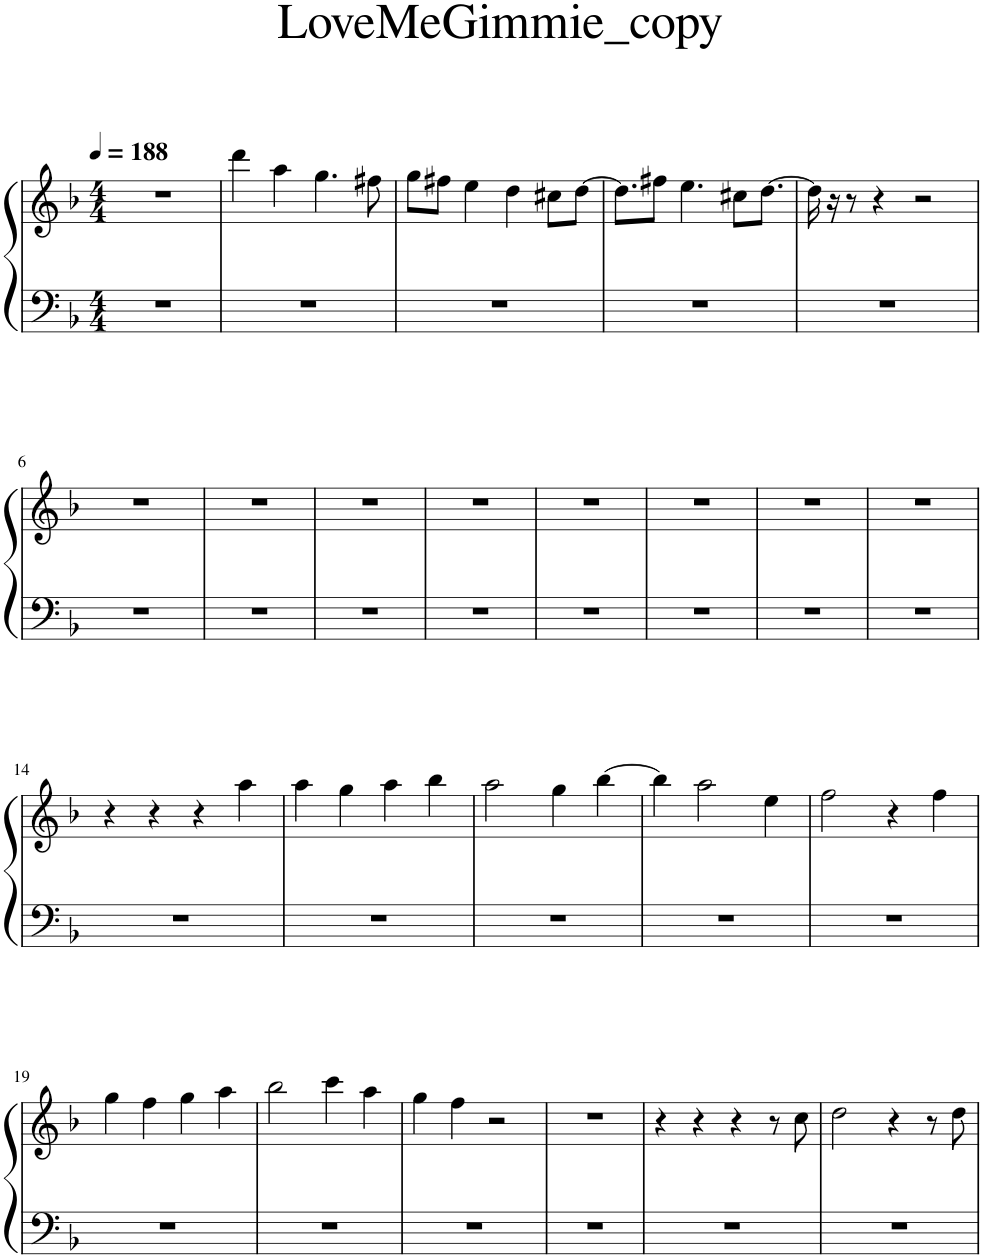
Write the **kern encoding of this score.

**kern	**kern
*part1	*part1
*staff2	*staff1
*I"Piano	*
*I'Pno.	*
*clefF4	*clefG2
*k[b-]	*k[b-]
*M4/4	*M4/4
*MM188	*MM188
=1	=1
1r	1r
=2	=2
1r	4ddd\
.	4aa\
.	4.gg\
.	8ff#X\
=3	=3
1r	8gg\L
.	8ff#X\J
.	4ee\
.	4dd\
.	8cc#X\L
.	[8dd\J
=4	=4
1r	8.dd\L]
.	8ff#X\J
.	4.ee\
.	8cc#X\L
.	[8.dd\J
=5	=5
1r	16dd\]
.	16r
.	8r
.	4r
.	2r
!!LO:LB:g=z
=6	=6
1r	1r
=7	=7
1r	1r
=8	=8
1r	1r
=9	=9
1r	1r
=10	=10
1r	1r
=11	=11
1r	1r
=12	=12
1r	1r
=13	=13
1r	1r
!!LO:LB:g=z
=14	=14
1r	4r
.	4r
.	4r
.	4aa\
=15	=15
1r	4aa\
.	4gg\
.	4aa\
.	4bb-\
=16	=16
1r	2aa\
.	4gg\
.	[4bb-\
=17	=17
1r	4bb-\]
.	2aa\
.	4ee\
=18	=18
1r	2ff\
.	4r
.	4ff\
!!LO:LB:g=z
=19	=19
1r	4gg\
.	4ff\
.	4gg\
.	4aa\
=20	=20
1r	2bb-\
.	4ccc\
.	4aa\
=21	=21
1r	4gg\
.	4ff\
.	2r
=22	=22
1r	1r
=23	=23
1r	4r
.	4r
.	4r
.	8r
.	8cc\
=24	=24
1r	2dd\
.	4r
.	8r
.	8dd\
=	=
*-	*-
